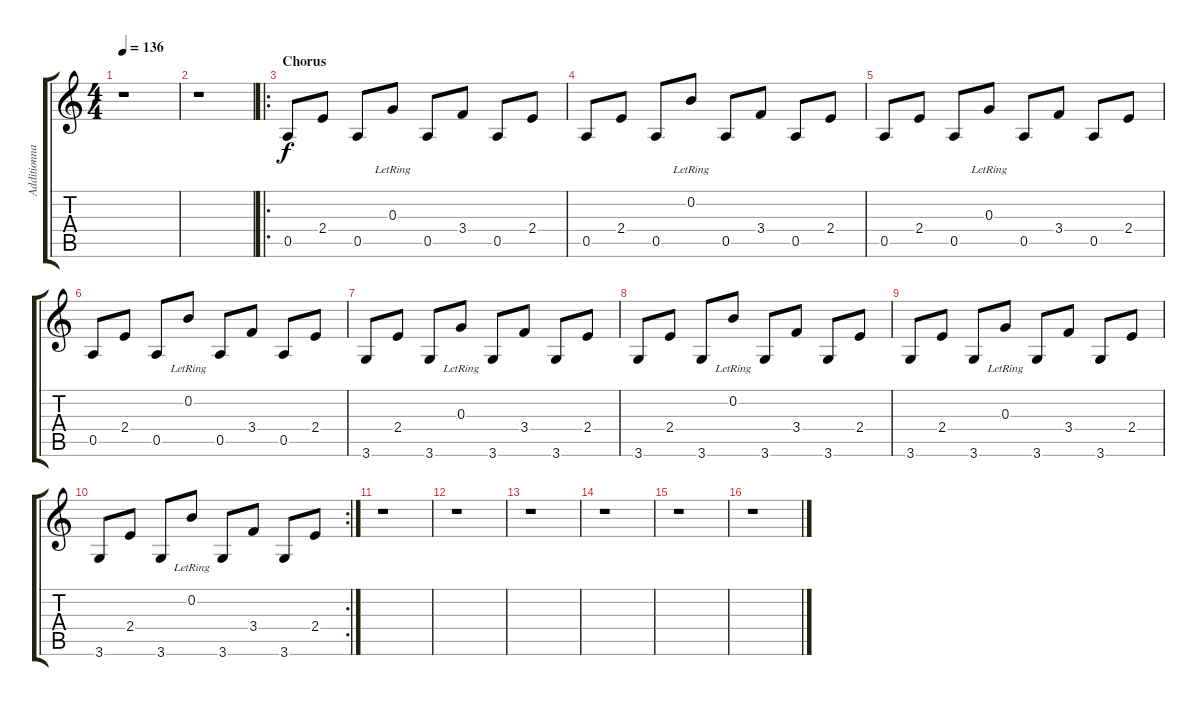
\track ("Additionnal Guitar" "Additionna") {instrument acousticguitarsteel}
\staff {score tabs}
\tuning (E4 B3 G3 D3 A2 E2) {hide}
\ts (4 4)
\tempo 136
\clef g2
\ks c
r.1{dy f} |
r.1 |
\ro
\section ("" "Chorus")
0.5.8 2.4.8 0.5.8 0.3{lr}.8 0.5.8 3.4.8 0.5.8 2.4.8 |
0.5.8 2.4.8 0.5.8 0.2{lr}.8 0.5.8 3.4.8 0.5.8 2.4.8 |
0.5.8 2.4.8 0.5.8 0.3{lr}.8 0.5.8 3.4.8 0.5.8 2.4.8 |
0.5.8 2.4.8 0.5.8 0.2{lr}.8 0.5.8 3.4.8 0.5.8 2.4.8 |
3.6.8 2.4.8 3.6.8 0.3{lr}.8 3.6.8 3.4.8 3.6.8 2.4.8 |
3.6.8 2.4.8 3.6.8 0.2{lr}.8 3.6.8 3.4.8 3.6.8 2.4.8 |
3.6.8 2.4.8 3.6.8 0.3{lr}.8 3.6.8 3.4.8 3.6.8 2.4.8 |
\rc 2
3.6.8 2.4.8 3.6.8 0.2{lr}.8 3.6.8 3.4.8 3.6.8 2.4.8 |
r.1 |
r.1 |
r.1 |
r.1 |
r.1 |
r.1
